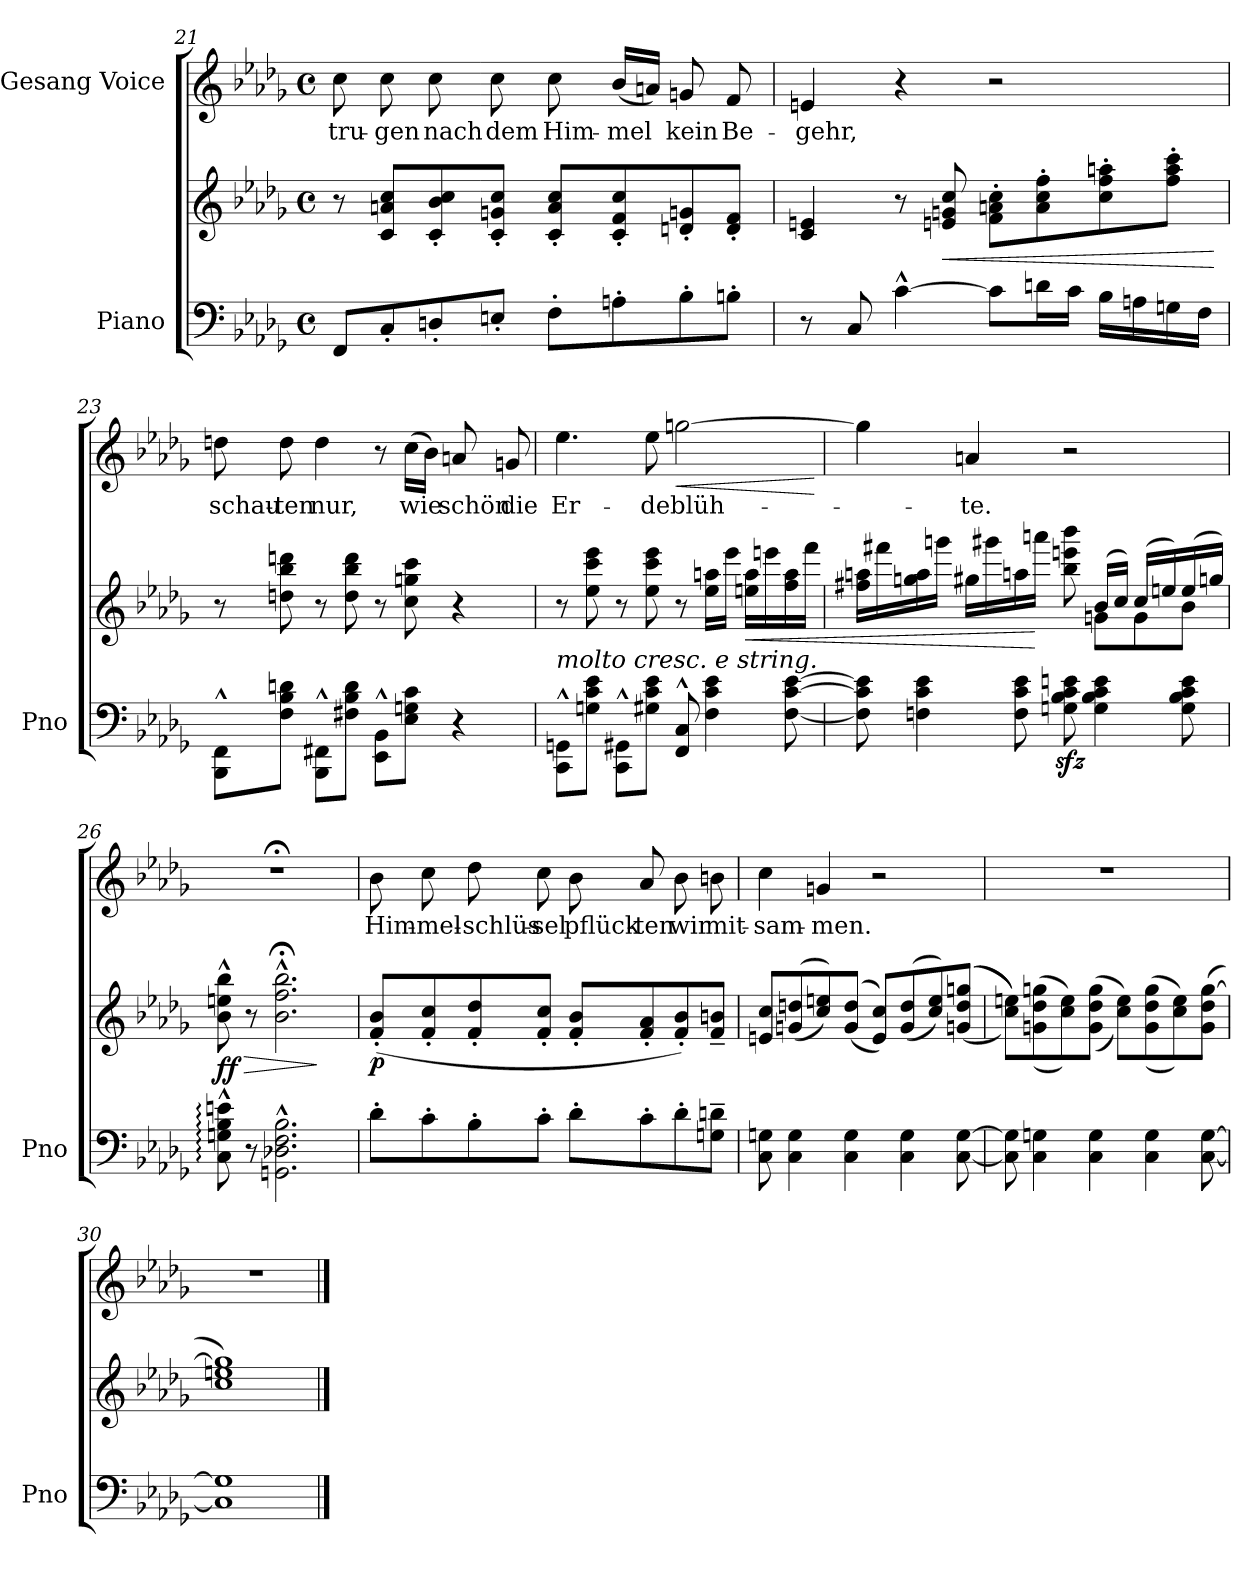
**kern	**kern	**dynam	**kern	**text	**dynam
*part2	*part2	*part2	*part1	*part1	*part1
*staff3	*staff2	*staff2/3	*staff1	*staff1	*staff1
*I"Piano	*	*	*I"Gesang Voice	*	*
*I'Pno	*	*	*	*	*
*clefF4	*clefG2	*	*clefG2	*	*
*k[b-e-a-d-g-]	*k[b-e-a-d-g-]	*	*k[b-e-a-d-g-]	*	*
*M4/4	*M4/4	*	*M4/4	*	*
*met(c)	*met(c)	*	*met(c)	*	*
=21	=21	=21	=21	=21	=21
!	!	!LO:DY:b	!	!	!
!	!	!LO:DY:n=1:b	!	!	!
8FF/L	8r	p other-dynamics	8cc\	tru-	.
8C'/	8c/ 8an/ 8cc/L	.	8cc\	-gen	.
8Dn'/	8c/' 8b-/' 8cc/'	.	8cc\	nach	.
8En'/J	8c/' 8gn/' 8cc/'J	.	8cc\	dem	.
8F'\L	8c/' 8a/' 8cc/'L	.	8cc\	Him-	.
8An'\	8c/' 8f/' 8cc/'	.	(16b-/LL	-mel	.
.	.	.	16an/JJ)	.	.
8B-'\	8dn/' 8gn/'	.	8gn/	kein	.
8Bn'\J	8d/' 8f/'J	.	8f/	Be-	.
=22	=22	=22	=22	=22	=22
8r	4c/ 4en/	.	4en/	-gehr,	.
8C/	.	.	.	.	.
[4c^^\	8r	.	4r	.	.
!	!	!LO:HP:b	!	!	!
.	8en/ 8gn/ 8cc/	<	.	.	.
8c\L]	8f\' 8an\' 8cc\'L	.	2r	.	.
16dn\L	8a\' 8cc\' 8ff\'	.	.	.	.
16c\JJ	.	.	.	.	.
16B-\LL	8cc\' 8ff\' 8aan\'	.	.	.	.
16An\	.	.	.	.	.
16Gn\	8ff\' 8aa\' 8ccc\'J	.	.	.	.
16F\JJ	.	.	.	.	.
.	.	[	.	.	.
=23	=23	=23	=23	=23	=23
8BBB-\^^ 8FF\^^L	8r	.	8ddn\	schau-	.
8F\ 8B-\ 8dn\J	8ddn\ 8bb-\ 8dddn\	.	8dd\	-ten	.
8BBB-\^^ 8FF#X\^^L	8r	.	4dd\	nur,	.
8F#X\ 8B-\ 8d\J	8dd\ 8bb-\ 8ddd\	.	.	.	.
8EE-\^^ 8BB-\^^L	8r	.	8r	.	.
8E-\ 8Gn\ 8c\J	8cc\ 8ggn\ 8ccc\	.	(16cc\LL	wie	.
.	.	.	16b-\JJ)	.	.
4r	4r	.	8an/	schön	.
.	.	.	8gn/	die	.
=24	=24	=24	=24	=24	=24
!	!LO:TX:b:i:t=molto cresc. e string.	!	!	!	!
8CC\^^ 8GGn\^^L	8r	.	4.ee-\	Er-	.
8Gn\ 8c\ 8e-\J	8ee-\ 8ccc\ 8eee-\	.	.	.	.
8CC\^^ 8GG#X\^^L	8r	.	.	.	.
8G#X\ 8c\ 8e-\J	8ee-\ 8ccc\ 8eee-\	.	8ee-\	-de	.
!	!	!	!	!	!LO:HP:b
8FF/^^ 8C/^^	8r	.	[2ggn\	blüh-	<
4F\ 4c\ 4e-\	16ee-\ 16aan\LL	.	.	.	.
.	16eee-\JJ	.	.	.	.
!	!	!LO:HP:b	!	!	!
.	16een\ 16aa\LL	<	.	.	.
.	16eeen\	.	.	.	.
[8F\ [8c\ [8e-\	16ff\ 16aa\	.	.	.	.
.	16fff\JJ	.	.	.	.
.	.	.	.	.	[
=25	=25	=25	=25	=25	=25
*	*^	*	*	*	*
8F\] 8c\] 8e-\]	16ff#X\ 16aan\LL	8ryy	.	4gg\]	.	.
.	16fff#X\	.	.	.	.	.
*	*v	*v	*	*	*	*
4Fn\ 4c\ 4e-\	16ggn\ 16aa\	.	.	.	.
.	16gggn\JJ	.	.	.	.
.	16gg#X\LL	.	4an/	-te.	.
.	16ggg#X\	.	.	.	.
8F\ 8c\ 8e-\	16aan\	.	.	.	.
.	16aaan\JJ	[	.	.	.
8Gn\zz< 8B-\zz< 8c\zz< 8en\zz<	8bb-\ 8eeen\ 8bbb-\	.	2r	.	.
*	*^	*	*	*	*
4G\ 4B-\ 4c\ 4e\	(16b-/LL	8gn\L	.	.	.	.
.	16cc/JJ)	.	.	.	.	.
.	(16cc/LL	8g\	.	.	.	.
.	16een/)	.	.	.	.	.
8G\ 8B-\ 8c\ 8e\	(16ee/	8b-\J	.	.	.	.
.	16ggn/JJ)	.	.	.	.	.
*	*v	*v	*	*	*	*
=26	=26	=26	=26	=26	=26
!	!	!LO:HP:b	!	!	!
!	!	!LO:DY:n=1:b	!	!	!
8C\:^^ 8Gn\:^^ 8B-\:^^ 8en\:^^	8b-\^^ 8een\^^ 8bb-\^^	> ff	1r;<	.	.
8r	8r	.	.	.	.
2.GGn\^^ 2.D-X\^^ 2.F\^^ 2.B-\^^	2.b-\;<^^ 2.ff\;<^^ 2.bb-\;<^^	.	.	.	.
.	.	]	.	.	.
=27	=27	=27	=27	=27	=27
!	!	!LO:DY:b	!	!	!
8d-'\L	(8f/' 8b-/'L	p	8b-\	Him-	.
8c'\	8f/' 8cc/'	.	8cc\	-mel-	.
8B-'\	8f/' 8dd-/'	.	8dd-\	-schlüs-	.
8c'\J	8f/' 8cc/'J	.	8cc\	-sel	.
8d-'\L	8f/' 8b-/'L	.	8b-\	pflück-	.
8c'\	8f/' 8a-/'	.	8a-/	-ten	.
8d-'\	8f/' 8b-/')	.	8b-\	wir	.
8Gn\~ 8dn\~J	8f/~ 8bn/~J	.	8bn\	mit-	.
=28	=28	=28	=28	=28	=28
8C\ 8Gn\	8en/ 8cc/L	.	4cc\	-sam-	.
4C\ 4G\	(>(8gn/ 8ddn/	.	.	.	.
.	8cc/ 8een/))	.	4gn/	-men.	.
4C\ 4G\	(>(8g/ 8dd/J	.	.	.	.
.	8e/ 8cc/L))	.	2r	.	.
4C\ 4G\	((>8g/ 8dd/	.	.	.	.
.	8cc/ 8ee/))	.	.	.	.
[8C\ [8G\	(>((8gn/ 8dd/ 8ggn/J	.	.	.	.
=29	=29	=29	=29	=29	=29
8C\] 8G\]	8cc\ 8een\L)))	.	1r	.	.
4C\ 4Gn\	(<(8gn\ 8dd-\ 8ggn\	.	.	.	.
.	8cc\ 8ee\))	.	.	.	.
4C\ 4G\	(<(8g\ 8dd-\ 8gg\J	.	.	.	.
.	8cc\ 8ee\L))	.	.	.	.
4C\ 4G\	(<(8g\ 8dd-\ 8gg\	.	.	.	.
.	8cc\ 8ee\))	.	.	.	.
[8C\ [8G\	(<8g\ 8dd-\ [8gg\J	.	.	.	.
=30	=30	=30	=30	=30	=30
1C] 1Gn]	1cc 1een 1ggn])	.	1r	.	.
==	==	==	==	==	==
*-	*-	*-	*-	*-	*-
